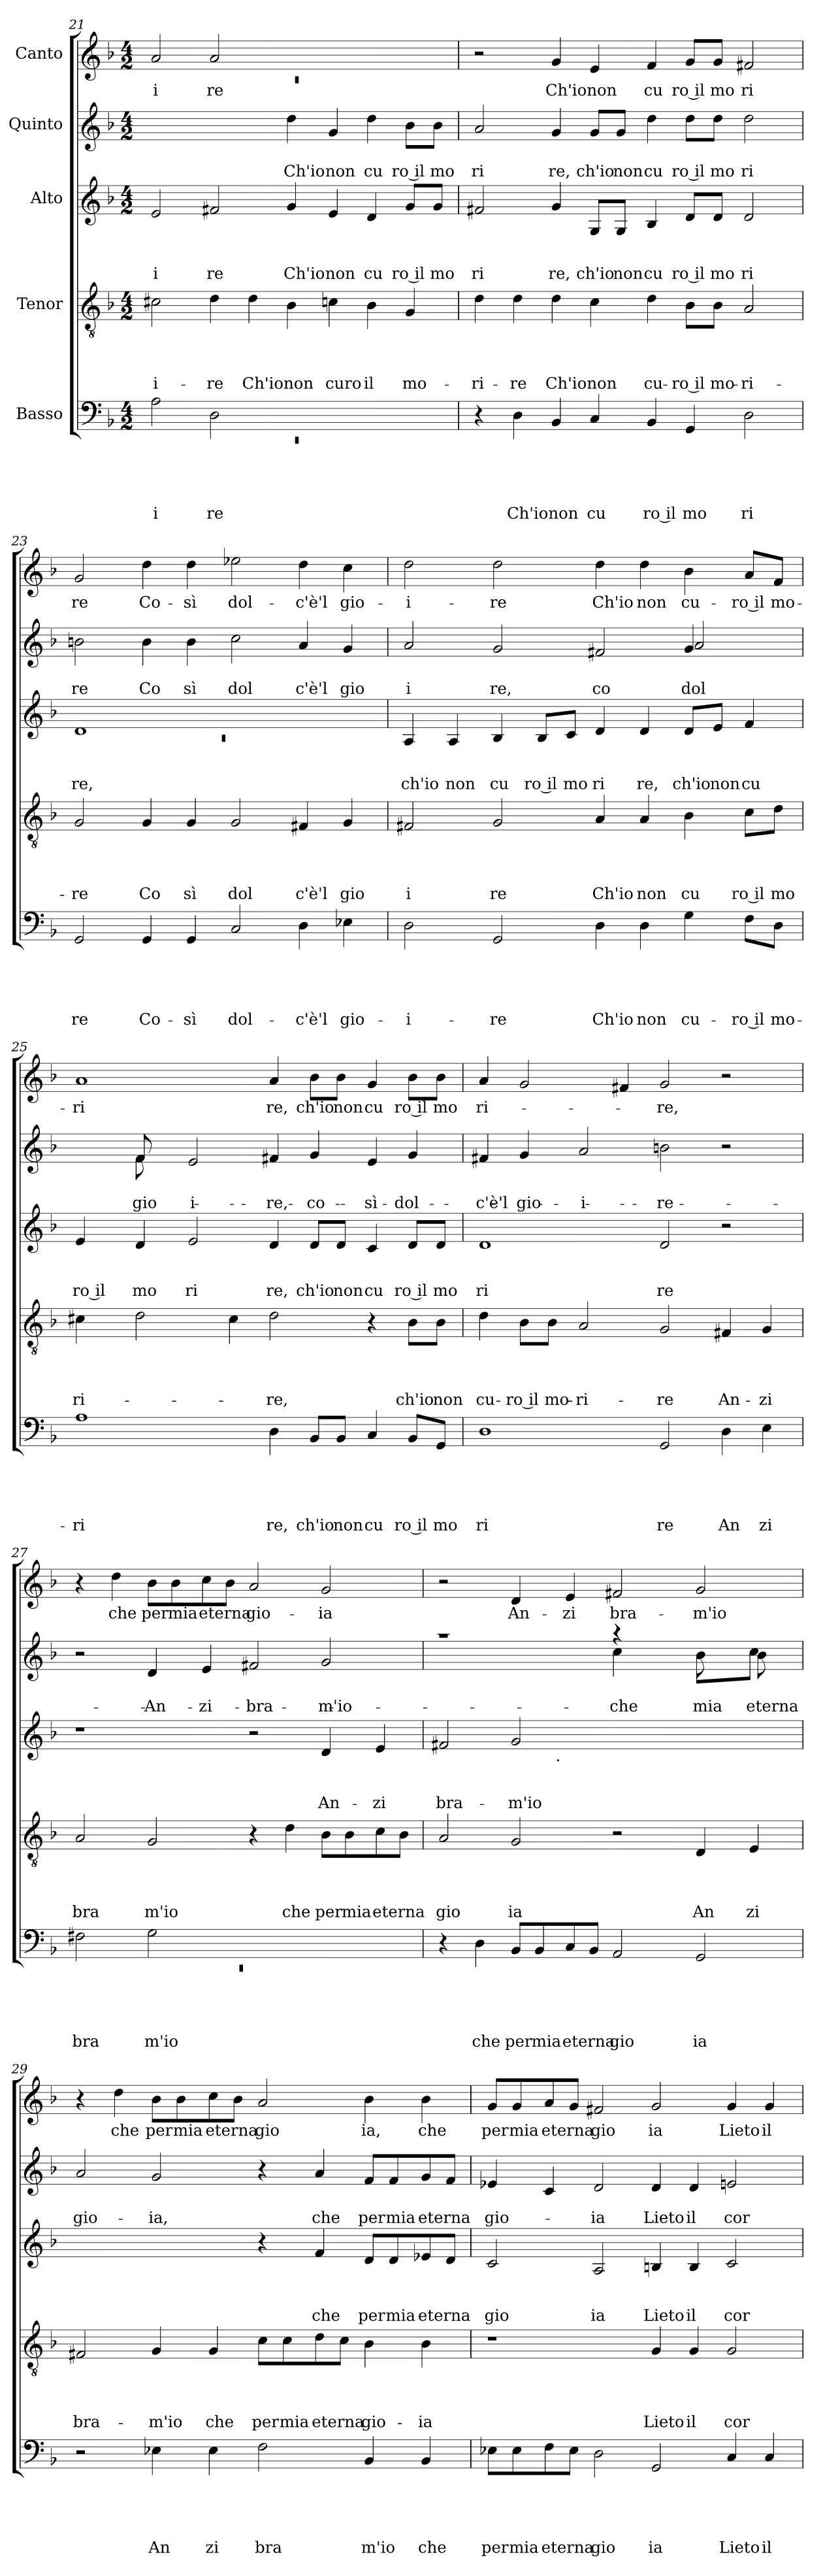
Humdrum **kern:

**kern	**text	**text	**text	**text	**text	**kern	**text	**text	**text	**text	**kern	**text	**text	**text	**kern	**text	**text	**kern	**text
*part5	*part5	*part5	*part5	*part5	*part5	*part4	*part4	*part4	*part4	*part4	*part3	*part3	*part3	*part3	*part2	*part2	*part2	*part1	*part1
*staff5	*staff5	*staff5	*staff5	*staff5	*staff5	*staff4	*staff4	*staff4	*staff4	*staff4	*staff3	*staff3	*staff3	*staff3	*staff2	*staff2	*staff2	*staff1	*staff1
*I"Basso	*	*	*	*	*	*I"Tenor	*	*	*	*	*I"Alto	*	*	*	*I"Quinto	*	*	*I"Canto	*
*clefF4	*	*	*	*	*	*clefGv2	*	*	*	*	*clefG2	*	*	*	*clefG2	*	*	*clefG2	*
*ITrd-3c-5	*	*	*	*	*	*ITrd-3c-5	*	*	*	*	*ITrd-3c-5	*	*	*	*ITrd-3c-5	*	*	*	*
*k[b-e-]	*	*	*	*	*	*k[b-e-]	*	*	*	*	*k[b-e-]	*	*	*	*k[b-e-]	*	*	*k[b-]	*
*B-:	*	*	*	*	*	*B-:	*	*	*	*	*B-:	*	*	*	*B-:	*	*	*F:	*
*M4/2	*	*	*	*	*	*M4/2	*	*	*	*	*M4/2	*	*	*	*M4/2	*	*	*M4/2	*
=21	=21	=21	=21	=21	=21	=21	=21	=21	=21	=21	=21	=21	=21	=21	=21	=21	=21	=21	=21
*^	*	*	*	*	*	*	*	*	*	*	*	*	*	*	*	*	*	*^	*
!	!LO:N:vis=1	!	!	!	!	!LO:LY:b	!	!	!	!	!LO:LY:b	!	!	!	!LO:LY:b	!	!	!	!	!LO:N:vis=1	!LO:LY:b
2d\	0rEE	.	.	.	.	i	2f#X\	.	.	.	-i-	2a/	.	.	i	1ryy	.	.	2a/	0rc	i
!	!	!	!	!	!	!LO:LY:b	!	!	!	!	!LO:LY:b	!	!	!	!LO:LY:b	!	!	!	!	!	!LO:LY:b
2G\	.	.	.	.	.	re	4g\	.	.	.	-re	2bn/	.	.	re	.	.	.	2a/	.	re
!	!	!	!	!	!	!	!	!	!	!	!LO:LY:b	!	!	!	!	!	!	!	!	!	!
.	.	.	.	.	.	.	4g\	.	.	.	Ch'io	.	.	.	.	.	.	.	.	.	.
!	!	!	!	!	!	!	!	!	!	!	!LO:LY:b	!	!	!	!LO:LY:b	!	!	!LO:LY:b	!	!	!
1ryy	.	.	.	.	.	.	4e-\	.	.	.	non	4cc/	.	.	Ch'io	4gg\	.	Ch'io	1ryy	.	.
!	!	!	!	!	!	!	!	!	!	!	!LO:LY:b	!	!	!	!LO:LY:b	!	!	!LO:LY:b	!	!	!
.	.	.	.	.	.	.	4fn\	.	.	.	curo	4a/	.	.	non	4cc/	.	non	.	.	.
!	!	!	!	!	!	!	!	!	!	!	!LO:LY:b	!	!	!	!LO:LY:b	!	!	!LO:LY:b	!	!	!
.	.	.	.	.	.	.	4e-\	.	.	.	il	4g/	.	.	cu	4gg\	.	cu	.	.	.
!	!	!	!	!	!	!	!	!	!	!	!LO:LY:b	!	!	!	!LO:LY:b:rj	!	!	!LO:LY:b:rj	!	!	!
.	.	.	.	.	.	.	4c/	.	.	.	mo-	8cc/L	.	.	ro il	8ee-\L	.	ro il	.	.	.
!	!	!	!	!	!	!	!	!	!	!	!	!	!	!	!LO:LY:b	!	!	!LO:LY:b	!	!	!
.	.	.	.	.	.	.	.	.	.	.	.	8cc/J	.	.	mo	8ee-\J	.	mo	.	.	.
*v	*v	*	*	*	*	*	*	*	*	*	*	*	*	*	*	*	*	*	*v	*v	*
=22	=22	=22	=22	=22	=22	=22	=22	=22	=22	=22	=22	=22	=22	=22	=22	=22	=22	=22	=22
!	!	!	!	!	!	!	!	!	!	!LO:LY:b	!	!	!	!LO:LY:b	!	!	!LO:LY:b	!	!
4r	.	.	.	.	.	4g\	.	.	.	-ri-	2bn/	.	.	ri	2dd/	.	ri	2r	.
!	!	!	!	!	!LO:LY:b	!	!	!	!	!LO:LY:b	!	!	!	!	!	!	!	!	!
4G\	.	.	.	.	Ch'io	4g\	.	.	.	-re	.	.	.	.	.	.	.	.	.
!	!	!	!	!	!LO:LY:b	!	!	!	!	!LO:LY:b	!	!	!	!LO:LY:b	!	!	!LO:LY:b	!	!LO:LY:b
4E-/	.	.	.	.	non	4g\	.	.	.	Ch'io	4cc/	.	.	re,	4cc/	.	re,	4g/	Ch'io
!	!	!	!	!	!LO:LY:b	!	!	!	!	!LO:LY:b	!	!	!	!LO:LY:b	!	!	!LO:LY:b	!	!LO:LY:b
4F/	.	.	.	.	cu	4f\	.	.	.	non	8c/L	.	.	ch'io	8cc/L	.	ch'io	4e/	non
!	!	!	!	!	!	!	!	!	!	!	!	!	!	!LO:LY:b	!	!	!LO:LY:b	!	!
.	.	.	.	.	.	.	.	.	.	.	8c/J	.	.	non	8cc/J	.	non	.	.
!	!	!	!	!	!LO:LY:b:rj	!	!	!	!	!LO:LY:b	!	!	!	!LO:LY:b	!	!	!LO:LY:b	!	!LO:LY:b
4E-/	.	.	.	.	ro il	4g\	.	.	.	cu-	4e-/	.	.	cu	4gg\	.	cu	4f/	cu
!	!	!	!	!	!LO:LY:b	!	!	!	!	!LO:LY:b:rj	!	!	!	!LO:LY:b:rj	!	!	!LO:LY:b:rj	!	!LO:LY:b:rj
4C/	.	.	.	.	mo	8e-\L	.	.	.	-ro il	8g/L	.	.	ro il	8gg\L	.	ro il	8g/L	ro il
!	!	!	!	!	!	!	!	!	!	!LO:LY:b	!	!	!	!LO:LY:b	!	!	!LO:LY:b	!	!LO:LY:b
.	.	.	.	.	.	8e-\J	.	.	.	mo-	8g/J	.	.	mo	8gg\J	.	mo	8g/J	mo
!	!	!	!	!	!LO:LY:b	!	!	!	!	!LO:LY:b	!	!	!	!LO:LY:b	!	!	!LO:LY:b	!	!LO:LY:b
2G\	.	.	.	.	ri	2d/	.	.	.	-ri-	2g/	.	.	ri	2gg\	.	ri	2f#X/	ri
!!LO:PB:g=z
=23	=23	=23	=23	=23	=23	=23	=23	=23	=23	=23	=23	=23	=23	=23	=23	=23	=23	=23	=23
*	*	*	*	*	*	*	*	*	*	*	*^	*	*	*	*	*	*	*	*
!	!	!	!	!	!LO:LY:b	!	!	!	!	!LO:LY:b	!	!LO:N:vis=1	!	!	!LO:LY:b	!	!	!LO:LY:b	!	!LO:LY:b
2C/	.	.	.	.	re	2c/	.	.	.	-re	1g	0rc	.	.	re,	2een\	.	re	2g/	re
!	!	!	!	!	!LO:LY:b	!	!	!	!	!LO:LY:b	!	!	!	!	!	!	!	!LO:LY:b	!	!LO:LY:b
4C/	.	.	.	.	Co-	4c/	.	.	.	Co	.	.	.	.	.	4ee\	.	Co	4dd\	Co-
!	!	!	!	!	!LO:LY:b	!	!	!	!	!LO:LY:b	!	!	!	!	!	!	!	!LO:LY:b	!	!LO:LY:b
4C/	.	.	.	.	-sì	4c/	.	.	.	sì	.	.	.	.	.	4ee\	.	sì	4dd\	-sì
!	!	!	!	!	!LO:LY:b	!	!	!	!	!LO:LY:b	!	!	!	!	!	!	!	!LO:LY:b	!	!LO:LY:b
2F/	.	.	.	.	dol-	2c/	.	.	.	dol	1ryy	.	.	.	.	2ff\	.	dol	2ee-X\	dol-
!	!	!	!	!	!LO:LY:b	!	!	!	!	!LO:LY:b	!	!	!	!	!	!	!	!LO:LY:b	!	!LO:LY:b
4G\	.	.	.	.	-c'è'l	4Bn/	.	.	.	c'è'l	.	.	.	.	.	4dd/	.	c'è'l	4dd\	-c'è'l
!	!	!	!	!	!LO:LY:b	!	!	!	!	!LO:LY:b	!	!	!	!	!	!	!	!LO:LY:b	!	!LO:LY:b
4A-X\	.	.	.	.	gio-	4c/	.	.	.	gio	.	.	.	.	.	4cc/	.	gio	4cc\	gio-
*	*	*	*	*	*	*	*	*	*	*	*v	*v	*	*	*	*	*	*	*	*
=24	=24	=24	=24	=24	=24	=24	=24	=24	=24	=24	=24	=24	=24	=24	=24	=24	=24	=24	=24
!	!	!	!	!	!LO:LY:b	!	!	!	!	!LO:LY:b	!	!	!	!LO:LY:b	!	!	!LO:LY:b	!	!LO:LY:b
*	*	*	*	*	*	*	*	*	*	*	*	*	*	*	*^	*	*	*	*
2G\	.	.	.	.	-i-	2Bn/	.	.	.	i	4d/	.	.	ch'io	2dd/	1.ryy	.	i	2dd\	-i-
!	!	!	!	!	!	!	!	!	!	!	!	!	!	!LO:LY:b	!	!	!	!	!	!
.	.	.	.	.	.	.	.	.	.	.	4d/	.	.	non	.	.	.	.	.	.
!	!	!	!	!	!LO:LY:b	!	!	!	!	!LO:LY:b	!	!	!	!LO:LY:b	!	!	!	!LO:LY:b	!	!LO:LY:b
2C/	.	.	.	.	-re	2c/	.	.	.	re	4e-/	.	.	cu	2cc/	.	.	re,	2dd\	-re
!	!	!	!	!	!	!	!	!	!	!	!	!	!	!LO:LY:b:rj	!	!	!	!	!	!
.	.	.	.	.	.	.	.	.	.	.	8e-/L	.	.	ro il	.	.	.	.	.	.
!	!	!	!	!	!	!	!	!	!	!	!	!	!	!LO:LY:b	!	!	!	!	!	!
.	.	.	.	.	.	.	.	.	.	.	8f/J	.	.	mo	.	.	.	.	.	.
!	!	!	!	!	!LO:LY:b	!	!	!	!	!LO:LY:b	!	!	!	!LO:LY:b	!	!	!	!LO:LY:b	!	!LO:LY:b
4G\	.	.	.	.	Ch'io	4d/	.	.	.	Ch'io	4g/	.	.	ri	2bn/	.	.	co	4dd\	Ch'io
!	!	!	!	!	!LO:LY:b	!	!	!	!	!LO:LY:b	!	!	!	!LO:LY:b	!	!	!	!	!	!LO:LY:b
4G\	.	.	.	.	non	4d/	.	.	.	non	4g/	.	.	re,	.	.	.	.	4dd\	non
!	!	!	!	!	!LO:LY:b	!	!	!	!	!LO:LY:b	!	!	!	!LO:LY:b	!	!	!	!LO:LY:b	!	!
!	!	!	!	!	!	!	!	!	!	!	!	!	!	!	!	!	!	!LO:LY:b	!	!LO:LY:b
4c\	.	.	.	.	cu-	4e-\	.	.	.	cu	8g/L	.	.	ch'io	4cc/	2dd/	.	dol	4b-\	cu-
!	!	!	!	!	!	!	!	!	!	!	!	!	!	!LO:LY:b	!	!	!	!	!	!
.	.	.	.	.	.	.	.	.	.	.	8a/J	.	.	non	.	.	.	.	.	.
!	!	!	!	!	!LO:LY:b:rj	!	!	!	!	!LO:LY:b:rj	!	!	!	!LO:LY:b	!	!	!	!	!	!LO:LY:b:rj
8B-\L	.	.	.	.	-ro il	8f\L	.	.	.	ro il	4b-/	.	.	cu	4ryy	.	.	.	8a/L	-ro il
!	!	!	!	!	!LO:LY:b	!	!	!	!	!LO:LY:b	!	!	!	!	!	!	!	!	!	!LO:LY:b
8G\J	.	.	.	.	mo-	8g\J	.	.	.	mo	.	.	.	.	.	.	.	.	8f</J	mo-
!!LO:LB:g=z
=25	=25	=25	=25	=25	=25	=25	=25	=25	=25	=25	=25	=25	=25	=25	=25	=25	=25	=25	=25	=25
!	!	!	!	!	!LO:LY:b	!	!	!	!	!LO:LY:b	!	!	!	!LO:LY:b:rj	!	!	!	!	!	!LO:LY:b
1d	.	.	.	.	-ri	4f#X\	.	.	.	ri-	4a/	.	.	ro il	16.ryy	4ryy	.	.	1a	-ri
.	.	.	.	.	.	.	.	.	.	.	.	.	.	.	8ryy	.	.	.	.	.
.	.	.	.	.	.	.	.	.	.	.	.	.	.	.	32ryy	.	.	.	.	.
!	!	!	!	!	!	!	!	!	!	!	!	!	!	!LO:LY:b	!	!	!	!LO:LY:b	!	!
!	!	!	!	!	!	!	!	!	!	!	!	!	!	!	!	!	!	!LO:LY:b	!	!
.	.	.	.	.	.	2g\	.	.	.	.	4g/	.	.	mo	8b-/	8b-\	.	gio-	.	.
.	.	.	.	.	.	.	.	.	.	.	.	.	.	.	1ryy	8ryy	.	.	.	.
!	!	!	!	!	!	!	!	!	!	!	!	!	!	!LO:LY:b	!	!	!	!LO:LY:b	!	!
.	.	.	.	.	.	.	.	.	.	.	2a/	.	.	ri	.	2a/	.	-i-	.	.
.	.	.	.	.	.	4f#\	.	.	.	.	.	.	.	.	.	.	.	.	.	.
!	!	!	!	!	!LO:LY:b	!	!	!	!	!LO:LY:b	!	!	!	!LO:LY:b	!	!	!	!LO:LY:b	!	!LO:LY:b
4G\	.	.	.	.	re,	2g\	.	.	.	-re,	4g/	.	.	re,	.	4bn/	.	-re,	4a/	re,
!	!	!	!	!	!LO:LY:b	!	!	!	!	!	!	!	!	!LO:LY:b	!	!	!	!LO:LY:b	!	!LO:LY:b
8E-/L	.	.	.	.	ch'io	.	.	.	.	.	8g/L	.	.	ch'io	.	4cc/	.	co-	8b-\L	ch'io
!	!	!	!	!	!LO:LY:b	!	!	!	!	!	!	!	!	!LO:LY:b	!	!	!	!	!	!LO:LY:b
8E-/J	.	.	.	.	non	.	.	.	.	.	8g/J	.	.	non	2ryy	.	.	.	8b-\J	non
!	!	!	!	!	!LO:LY:b	!	!	!	!	!	!	!	!	!LO:LY:b	!	!	!	!LO:LY:b	!	!LO:LY:b
4F/	.	.	.	.	cu	4r	.	.	.	.	4f/	.	.	cu	.	4a/	.	-sì	4g/	cu
!	!	!	!	!	!LO:LY:b:rj	!	!	!	!	!LO:LY:b	!	!	!	!LO:LY:b:rj	!	!	!	!LO:LY:b	!	!LO:LY:b:rj
8E-/L	.	.	.	.	ro il	8e-\L	.	.	.	ch'io	8g/L	.	.	ro il	.	4cc/	.	dol-	8b-\L	ro il
!	!	!	!	!	!LO:LY:b	!	!	!	!	!LO:LY:b	!	!	!	!LO:LY:b	!	!	!	!	!	!LO:LY:b
8C/J	.	.	.	.	mo	8e-\J	.	.	.	non	8g/J	.	.	mo	8ryy	.	.	.	8b-\J	mo
*	*	*	*	*	*	*	*	*	*	*	*	*	*	*	*v	*v	*	*	*	*
=26	=26	=26	=26	=26	=26	=26	=26	=26	=26	=26	=26	=26	=26	=26	=26	=26	=26	=26	=26
!	!	!	!	!	!LO:LY:b	!	!	!	!	!LO:LY:b	!	!	!	!LO:LY:b	!	!	!LO:LY:b	!	!LO:LY:b
1G	.	.	.	.	ri	4g\	.	.	.	cu-	1g	.	.	ri	4bn/	.	-c'è'l	4a/	ri-
!	!	!	!	!	!	!	!	!	!	!LO:LY:b:rj	!	!	!	!	!	!	!LO:LY:b	!	!
.	.	.	.	.	.	8e-\L	.	.	.	-ro il	.	.	.	.	4cc/	.	gio-	2g/	.
!	!	!	!	!	!	!	!	!	!	!LO:LY:b	!	!	!	!	!	!	!	!	!
.	.	.	.	.	.	8e-\J	.	.	.	mo-	.	.	.	.	.	.	.	.	.
!	!	!	!	!	!	!	!	!	!	!LO:LY:b	!	!	!	!	!	!	!LO:LY:b	!	!
.	.	.	.	.	.	2d/	.	.	.	-ri-	.	.	.	.	2dd/	.	-i-	.	.
.	.	.	.	.	.	.	.	.	.	.	.	.	.	.	.	.	.	4f#X/	.
!	!	!	!	!	!LO:LY:b	!	!	!	!	!LO:LY:b	!	!	!	!LO:LY:b	!	!	!LO:LY:b	!	!LO:LY:b
2C/	.	.	.	.	re	2c/	.	.	.	-re	2g/	.	.	re	2een\	.	-re	2g/	-re,
!	!	!	!	!	!LO:LY:b	!	!	!	!	!LO:LY:b	!	!	!	!	!	!	!	!	!
4G\	.	.	.	.	An	4Bn/	.	.	.	An-	2r	.	.	.	2r	.	.	2r	.
!	!	!	!	!	!LO:LY:b	!	!	!	!	!LO:LY:b	!	!	!	!	!	!	!	!	!
4A\	.	.	.	.	zi	4c/	.	.	.	-zi	.	.	.	.	.	.	.	.	.
!!LO:PB:g=z
=27	=27	=27	=27	=27	=27	=27	=27	=27	=27	=27	=27	=27	=27	=27	=27	=27	=27	=27	=27
*^	*	*	*	*	*	*	*	*	*	*	*	*	*	*	*	*	*	*	*
!	!LO:N:vis=1	!	!	!	!	!LO:LY:b	!	!	!	!	!LO:LY:b	!	!	!	!	!	!	!	!	!
2Bn\	0rEE	.	.	.	.	bra	2d/	.	.	.	bra	1r	.	.	.	2r	.	.	4r	.
!	!	!	!	!	!	!	!	!	!	!	!	!	!	!	!	!	!	!	!	!LO:LY:b
.	.	.	.	.	.	.	.	.	.	.	.	.	.	.	.	.	.	.	4dd\	che
!	!	!	!	!	!	!LO:LY:b	!	!	!	!	!LO:LY:b	!	!	!	!	!	!	!LO:LY:b	!	!LO:LY:b
2c\	.	.	.	.	.	m'io	2c/	.	.	.	m'io	.	.	.	.	4g/	.	An	8b-\L	per
!	!	!	!	!	!	!	!	!	!	!	!	!	!	!	!	!	!	!	!	!LO:LY:b
.	.	.	.	.	.	.	.	.	.	.	.	.	.	.	.	.	.	.	8b-\	mia
!	!	!	!	!	!	!	!	!	!	!	!	!	!	!	!	!	!	!LO:LY:b	!	!LO:LY:b
.	.	.	.	.	.	.	.	.	.	.	.	.	.	.	.	4a/	.	zi	8cc\	eterna
.	.	.	.	.	.	.	.	.	.	.	.	.	.	.	.	.	.	.	8b-\J	.
!	!	!	!	!	!	!	!	!	!	!	!	!	!	!	!	!	!	!LO:LY:b	!	!LO:LY:b
1ryy	.	.	.	.	.	.	4r	.	.	.	.	2r	.	.	.	2bn/	.	bra	2a/	gio-
!	!	!	!	!	!	!	!	!	!	!	!LO:LY:b	!	!	!	!	!	!	!	!	!
.	.	.	.	.	.	.	4g\	.	.	.	che	.	.	.	.	.	.	.	.	.
!	!	!	!	!	!	!	!	!	!	!	!LO:LY:b	!	!	!	!LO:LY:b	!	!	!LO:LY:b	!	!LO:LY:b
.	.	.	.	.	.	.	8e-\L	.	.	.	per	4g/	.	.	An-	2cc/	.	m'io	2g/	-ia
!	!	!	!	!	!	!	!	!	!	!	!LO:LY:b	!	!	!	!	!	!	!	!	!
.	.	.	.	.	.	.	8e-\	.	.	.	mia	.	.	.	.	.	.	.	.	.
!	!	!	!	!	!	!	!	!	!	!	!LO:LY:b	!	!	!	!LO:LY:b	!	!	!	!	!
.	.	.	.	.	.	.	8f\	.	.	.	eterna	4a/	.	.	-zi	.	.	.	.	.
.	.	.	.	.	.	.	8e-\J	.	.	.	.	.	.	.	.	.	.	.	.	.
*v	*v	*	*	*	*	*	*	*	*	*	*	*	*	*	*	*	*	*	*	*
=28	=28	=28	=28	=28	=28	=28	=28	=28	=28	=28	=28	=28	=28	=28	=28	=28	=28	=28	=28
!	!	!	!	!	!	!	!	!	!	!LO:LY:b	!	!	!	!LO:LY:b	!	!	!	!	!
*	*	*	*	*	*	*	*	*	*	*	*^	*	*	*	*^	*	*	*	*
*	*	*	*	*	*	*	*	*	*	*	*	*	*	*	*	*	*^	*	*	*	*
*	*	*	*	*	*	*	*	*	*	*	*	*	*	*	*	*	*	*^	*	*	*	*
4r	.	.	.	.	.	2d/	.	.	.	gio	2bn/	2ryy	.	.	bra-	1raa	1ryy	1.ryy	1..ryy	.	.	2r	.
!	!	!	!	!	!LO:LY:b	!	!	!	!	!	!	!	!	!	!	!	!	!	!	!	!	!	!
4G\	.	.	.	.	che	.	.	.	.	.	.	.	.	.	.	.	.	.	.	.	.	.	.
!	!	!	!	!	!LO:LY:b	!	!	!	!	!LO:LY:b	!	!	!	!	!LO:LY:b	!	!	!	!	!	!	!	!LO:LY:b
8E-/L	.	.	.	.	per	2c/	.	.	.	ia	2cc/	8..ryy	.	.	-m'io	.	.	.	.	.	.	4d/	An-
!	!	!	!	!	!LO:LY:b	!	!	!	!	!	!	!	!	!	!	!	!	!	!	!	!	!	!
8E-/	.	.	.	.	mia	.	.	.	.	.	.	.	.	.	.	.	.	.	.	.	.	.	.
!	!	!	!	!	!	!	!	!	!	!	!	!LO:TX:b:t=.	!	!	!	!	!	!	!	!	!	!	!
.	.	.	.	.	.	.	.	.	.	.	.	1ryy	.	.	.	.	.	.	.	.	.	.	.
!	!	!	!	!	!LO:LY:b	!	!	!	!	!	!	!	!	!	!	!	!	!	!	!	!	!	!LO:LY:b
8F/	.	.	.	.	eterna	.	.	.	.	.	.	.	.	.	.	.	.	.	.	.	.	4e/	-zi
8E-/J	.	.	.	.	.	.	.	.	.	.	.	.	.	.	.	.	.	.	.	.	.	.	.
!	!	!	!	!	!LO:LY:b	!	!	!	!	!	!	!	!	!	!	!	!	!	!	!	!LO:LY:b	!	!LO:LY:b
2D/	.	.	.	.	gio	2r	.	.	.	.	1ryy	.	.	.	.	4raa	4ff\	.	.	.	che	2f#X/	bra-
.	.	.	.	.	.	.	.	.	.	.	.	.	.	.	.	8ryy	4ryy	.	.	.	.	.	.
.	.	.	.	.	.	.	.	.	.	.	.	.	.	.	.	2ryy	.	.	.	.	.	.	.
!	!	!	!	!	!LO:LY:b	!	!	!	!	!LO:LY:b	!	!	!	!	!	!	!	!	!	!	!LO:LY:b	!	!
!	!	!	!	!	!	!	!	!	!	!	!	!	!	!	!	!	!	!	!	!	!LO:LY:b	!	!LO:LY:b
2C/	.	.	.	.	ia	4G/	.	.	.	An	.	.	.	.	.	.	8ee-\	8ee-\L	.	.	mia	2g/	-m'io
.	.	.	.	.	.	.	.	.	.	.	.	.	.	.	.	.	8ryy	8ryy	.	.	.	.	.
.	.	.	.	.	.	.	.	.	.	.	.	4ryy	.	.	.	.	.	.	.	.	.	.	.
!	!	!	!	!	!	!	!	!	!	!LO:LY:b	!	!	!	!	!	!	!	!	!	!	!LO:LY:b	!	!
.	.	.	.	.	.	4A/	.	.	.	zi	.	.	.	.	.	.	4ryy	8ff\J	8ee-\	.	eterna	.	.
.	.	.	.	.	.	.	.	.	.	.	.	.	.	.	.	8ryy	.	8ryy	8ryy	.	.	.	.
.	.	.	.	.	.	.	.	.	.	.	.	32ryy	.	.	.	.	.	.	.	.	.	.	.
!!LO:LB:g=z
=29	=29	=29	=29	=29	=29	=29	=29	=29	=29	=29	=29	=29	=29	=29	=29	=29	=29	=29	=29	=29	=29	=29	=29
!	!	!	!	!	!	!	!	!	!	!LO:LY:b	!	!	!	!	!	!	!	!	!	!	!LO:LY:b	!	!
*	*	*	*	*	*	*	*	*	*	*	*v	*v	*	*	*	*	*	*	*	*	*	*	*
*	*	*	*	*	*	*	*	*	*	*	*	*	*	*	*v	*v	*v	*v	*	*	*	*
2r	.	.	.	.	.	2Bn/	.	.	.	bra-	1ryy	.	.	.	2dd/	.	gio-	4r	.
!	!	!	!	!	!	!	!	!	!	!	!	!	!	!	!	!	!	!	!LO:LY:b
.	.	.	.	.	.	.	.	.	.	.	.	.	.	.	.	.	.	4dd\	che
!	!	!	!	!	!LO:LY:b	!	!	!	!	!LO:LY:b	!	!	!	!	!	!	!LO:LY:b	!	!LO:LY:b
4A-X\	.	.	.	.	An	4c/	.	.	.	-m'io	.	.	.	.	2cc/	.	-ia,	8b-\L	per
!	!	!	!	!	!	!	!	!	!	!	!	!	!	!	!	!	!	!	!LO:LY:b
.	.	.	.	.	.	.	.	.	.	.	.	.	.	.	.	.	.	8b-\	mia
!	!	!	!	!	!LO:LY:b	!	!	!	!	!LO:LY:b	!	!	!	!	!	!	!	!	!LO:LY:b
4A-\	.	.	.	.	zi	4c/	.	.	.	che	.	.	.	.	.	.	.	8cc\	eterna
.	.	.	.	.	.	.	.	.	.	.	.	.	.	.	.	.	.	8b-\J	.
!	!	!	!	!	!LO:LY:b	!	!	!	!	!LO:LY:b	!	!	!	!	!	!	!	!	!LO:LY:b
2B-\	.	.	.	.	bra	8f\L	.	.	.	per	4r	.	.	.	4r	.	.	2a/	gio
!	!	!	!	!	!	!	!	!	!	!LO:LY:b	!	!	!	!	!	!	!	!	!
.	.	.	.	.	.	8f\	.	.	.	mia	.	.	.	.	.	.	.	.	.
!	!	!	!	!	!	!	!	!	!	!LO:LY:b	!	!	!	!LO:LY:b	!	!	!LO:LY:b	!	!
.	.	.	.	.	.	8g\	.	.	.	eterna	4b-/	.	.	che	4dd/	.	che	.	.
.	.	.	.	.	.	8f\J	.	.	.	.	.	.	.	.	.	.	.	.	.
!	!	!	!	!	!LO:LY:b	!	!	!	!	!LO:LY:b	!	!	!	!LO:LY:b	!	!	!LO:LY:b	!	!LO:LY:b
4E-/	.	.	.	.	m'io	4e-\	.	.	.	gio-	8g/L	.	.	per	8b-/L	.	per	4b-\	ia,
!	!	!	!	!	!	!	!	!	!	!	!	!	!	!LO:LY:b	!	!	!LO:LY:b	!	!
.	.	.	.	.	.	.	.	.	.	.	8g/	.	.	mia	8b-/	.	mia	.	.
!	!	!	!	!	!LO:LY:b	!	!	!	!	!LO:LY:b	!	!	!	!LO:LY:b	!	!	!LO:LY:b	!	!LO:LY:b
4E-/	.	.	.	.	che	4e-\	.	.	.	-ia	8a-X/	.	.	eterna	8cc/	.	eterna	4b-\	che
.	.	.	.	.	.	.	.	.	.	.	8g/J	.	.	.	8b-/J	.	.	.	.
=30	=30	=30	=30	=30	=30	=30	=30	=30	=30	=30	=30	=30	=30	=30	=30	=30	=30	=30	=30
!	!	!	!	!	!LO:LY:b	!	!	!	!	!	!	!	!	!LO:LY:b	!	!	!LO:LY:b	!	!LO:LY:b
8A-X\L	.	.	.	.	per	1r	.	.	.	.	2f/	.	.	gio	4a-X/	.	gio-	8g/L	per
!	!	!	!	!	!LO:LY:b	!	!	!	!	!	!	!	!	!	!	!	!	!	!LO:LY:b
8A-\	.	.	.	.	mia	.	.	.	.	.	.	.	.	.	.	.	.	8g/	mia
!	!	!	!	!	!LO:LY:b	!	!	!	!	!	!	!	!	!	!	!	!	!	!LO:LY:b
8B-\	.	.	.	.	eterna	.	.	.	.	.	.	.	.	.	4f/	.	.	8a/	eterna
8A-\J	.	.	.	.	.	.	.	.	.	.	.	.	.	.	.	.	.	8g/J	.
!	!	!	!	!	!LO:LY:b	!	!	!	!	!	!	!	!	!LO:LY:b	!	!	!LO:LY:b	!	!LO:LY:b
2G\	.	.	.	.	gio	.	.	.	.	.	2d/	.	.	ia	2g/	.	-ia	2f#X/	gio
!	!	!	!	!	!LO:LY:b	!	!	!	!	!LO:LY:b	!	!	!	!LO:LY:b	!	!	!LO:LY:b	!	!LO:LY:b
2C/	.	.	.	.	ia	4c/	.	.	.	Lieto	4en/	.	.	Lieto	4g/	.	Lieto	2g/	ia
!	!	!	!	!	!	!	!	!	!	!LO:LY:b	!	!	!	!LO:LY:b	!	!	!LO:LY:b	!	!
.	.	.	.	.	.	4c/	.	.	.	il	4e/	.	.	il	4g/	.	il	.	.
!	!	!	!	!	!LO:LY:b	!	!	!	!	!LO:LY:b	!	!	!	!LO:LY:b	!	!	!LO:LY:b	!	!LO:LY:b
4F/	.	.	.	.	Lieto	2c/	.	.	.	cor	2f/	.	.	cor	2an/	.	cor	4g/	Lieto
!	!	!	!	!	!LO:LY:b	!	!	!	!	!	!	!	!	!	!	!	!	!	!LO:LY:b
4F/	.	.	.	.	il	.	.	.	.	.	.	.	.	.	.	.	.	4g/	il
=	=	=	=	=	=	=	=	=	=	=	=	=	=	=	=	=	=	=	=
*-	*-	*-	*-	*-	*-	*-	*-	*-	*-	*-	*-	*-	*-	*-	*-	*-	*-	*-	*-
